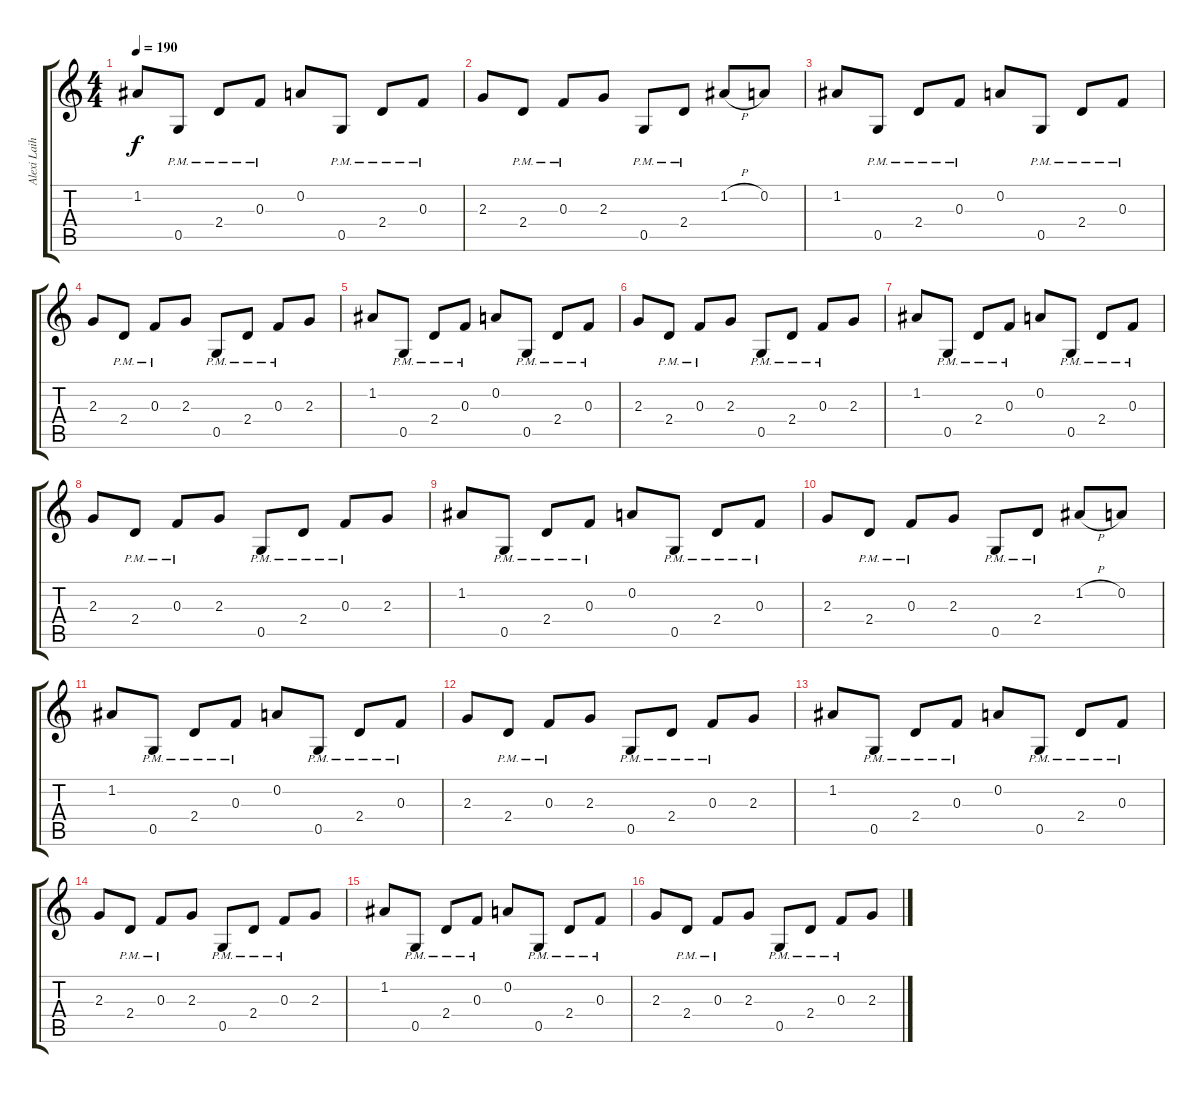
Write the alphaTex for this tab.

\track ("Alexi Laiho" "Alexi Laih") {instrument overdrivenguitar}
\staff {score tabs}
\tuning (D4 A3 F3 C3 G2 D2) {hide}
\ts (4 4)
\tempo 190
\clef g2
\ks c
1.2.8{dy f} 0.5{pm}.8 2.4{pm}.8 0.3{pm}.8 0.2.8 0.5{pm}.8 2.4{pm}.8 0.3{pm}.8 |
2.3.8 2.4{pm}.8 0.3{pm}.8 2.3.8 0.5{pm}.8 2.4{pm}.8 1.2{h}.8 0.2.8 |
1.2.8 0.5{pm}.8 2.4{pm}.8 0.3{pm}.8 0.2.8 0.5{pm}.8 2.4{pm}.8 0.3{pm}.8 |
2.3.8 2.4{pm}.8 0.3{pm}.8 2.3.8 0.5{pm}.8 2.4{pm}.8 0.3{pm}.8 2.3.8 |
1.2.8 0.5{pm}.8 2.4{pm}.8 0.3{pm}.8 0.2.8 0.5{pm}.8 2.4{pm}.8 0.3{pm}.8 |
2.3.8 2.4{pm}.8 0.3{pm}.8 2.3.8 0.5{pm}.8 2.4{pm}.8 0.3{pm}.8 2.3.8 |
1.2.8 0.5{pm}.8 2.4{pm}.8 0.3{pm}.8 0.2.8 0.5{pm}.8 2.4{pm}.8 0.3{pm}.8 |
2.3.8 2.4{pm}.8 0.3{pm}.8 2.3.8 0.5{pm}.8 2.4{pm}.8 0.3{pm}.8 2.3.8 |
1.2.8 0.5{pm}.8 2.4{pm}.8 0.3{pm}.8 0.2.8 0.5{pm}.8 2.4{pm}.8 0.3{pm}.8 |
2.3.8 2.4{pm}.8 0.3{pm}.8 2.3.8 0.5{pm}.8 2.4{pm}.8 1.2{h}.8 0.2.8 |
1.2.8 0.5{pm}.8 2.4{pm}.8 0.3{pm}.8 0.2.8 0.5{pm}.8 2.4{pm}.8 0.3{pm}.8 |
2.3.8 2.4{pm}.8 0.3{pm}.8 2.3.8 0.5{pm}.8 2.4{pm}.8 0.3{pm}.8 2.3.8 |
1.2.8 0.5{pm}.8 2.4{pm}.8 0.3{pm}.8 0.2.8 0.5{pm}.8 2.4{pm}.8 0.3{pm}.8 |
2.3.8 2.4{pm}.8 0.3{pm}.8 2.3.8 0.5{pm}.8 2.4{pm}.8 0.3{pm}.8 2.3.8 |
1.2.8 0.5{pm}.8 2.4{pm}.8 0.3{pm}.8 0.2.8 0.5{pm}.8 2.4{pm}.8 0.3{pm}.8 |
2.3.8 2.4{pm}.8 0.3{pm}.8 2.3.8 0.5{pm}.8 2.4{pm}.8 0.3{pm}.8 2.3.8
